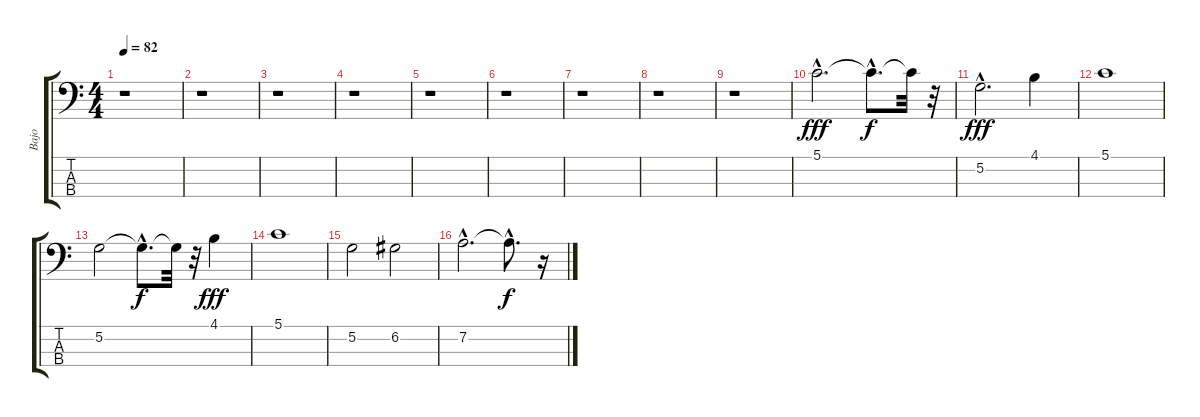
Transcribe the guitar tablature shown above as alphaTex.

\track ("Bajo" "Bajo") {instrument electricbassfinger}
\staff {score tabs}
\tuning (G2 D2 A1 E1) {hide}
\ts (4 4)
\tempo 82
\clef f4
\ks c
r.1{dy fff} |
r.1 |
r.1 |
r.1 |
r.1 |
r.1 |
r.1 |
r.1 |
r.1 |
5.1{hac}.2{d} 5.1{hac t}.8{d dy f} 5.1{t}.32 r.32 |
5.2{hac}.2{d dy fff} 4.1.4 |
5.1.1 |
5.2.2 5.2{hac t}.8{d dy f} 5.2{t}.32 r.32 4.1.4{dy fff} |
5.1.1 |
5.2.2 6.2.2 |
7.2{hac}.2{d} 7.2{hac t}.8{d dy f} r.16
